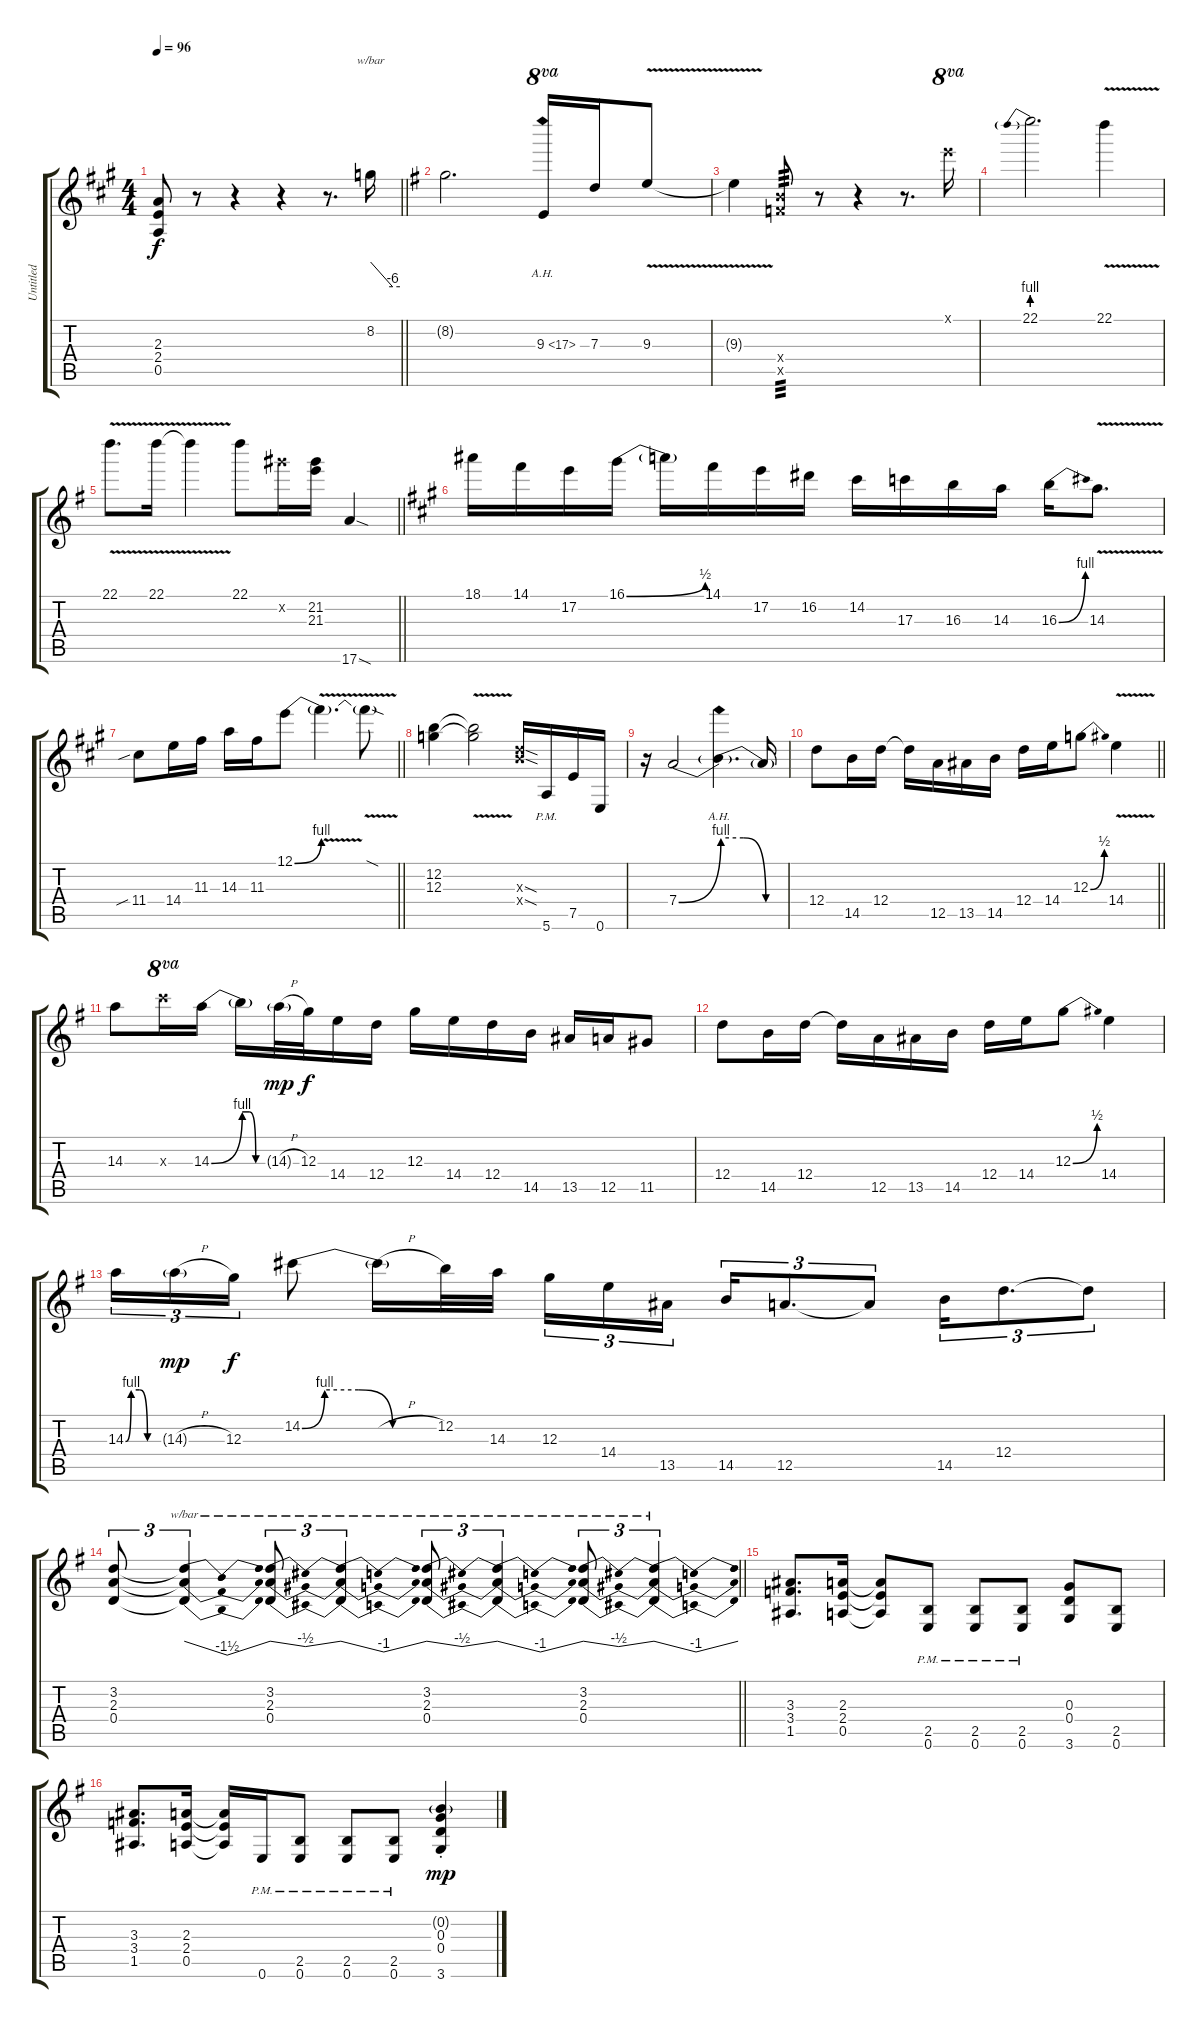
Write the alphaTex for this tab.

\track ("Untitled" "Untitled") {instrument distortionguitar}
\staff {score tabs}
\tuning (E4 B3 G3 D3 A2 E2) {hide}
\ts (4 4)
\tempo 96
\clef g2
\barLineRight lightlight
\ks a
(2.3 2.4 0.5).8{dy f} r.8 r.4 r.4 r.8{d} 8.2.16{tbe (custom default 0 0 45 -24 60 -24)} |
\ks g
8.2{t}.2{d} 9.3{ah 8}.16{ot 8va} 7.3.16 9.3{v}.8 |
9.3{v t}.4 (9.4{x} 8.5{x}).8{tp 3} r.8 r.4 r.8{d} 24.1{x}.16{ot 8va} |
22.1{be (prebend 0 4 60 4)}.2{d} 22.1{v}.4 |
\barLineRight lightlight
22.1{v}.8{d} 22.1{v}.16 22.1{v t}.4 22.1.8 21.2{x}.16 (21.2 21.3).16 17.6{sod}.4 |
\ks a
18.1.16 14.1.16 17.2.16 16.1{be (bend 0 0 60 2)}.16 16.1{t}.16 14.1.16 17.2.16 16.2.16 14.2.16 17.3.16 16.3.16 14.3.16 16.3{be (bend 0 0 60 4)}.16 14.3{v}.8{d} |
\barLineRight lightlight
11.4{sib}.8 14.4.16 11.3.16 14.3.16 11.3.16 12.1{be (bend 0 0 60 4)}.8 12.1{v t}.4{d} 12.1{sod t}.8 |
(12.2 12.3).4 (12.2{v t} 12.3{v t}).2 (7.3{sod x} 9.4{sod x}).16 5.6{pm}.16 7.5.16 0.6.16 |
r.16 7.4{be (bend 0 0 60 4)}.2 7.4{be (custom 0 4 20 4 40 0 60 0) ah 19 t}.4{d} 7.4{t}.16 |
\barLineRight lightlight
12.4.8 14.5.16 12.4.16 12.4{t}.16 12.5.16 13.5.16 14.5.16 12.4.16 14.4.16 12.3{be (bend 0 0 60 2)}.8 14.4{v}.4 |
\ks g
14.3.8 29.3{x}.16{ot 8va} 14.3{be (bend 0 0 60 4)}.16 14.3{be (custom 0 4 20 4 40 0 60 0) t}.16 14.3{h g}.32{dy mp} 12.3.32{dy f} 14.4.16 12.4.16 12.3.16 14.4.16 12.4.16 14.5.16 13.5.16 12.5.16 11.5.8 |
12.4.8 14.5.16 12.4.16 12.4{t}.16 12.5.16 13.5.16 14.5.16 12.4.16 14.4.16 12.3{be (bend 0 0 60 2)}.8 14.4.4 |
14.3{be (custom 0 0 10 4 25 4 40 0 60 0)}.16{tu (3 2)} 14.3{h g}.16{tu (3 2) dy mp} 12.3.16{tu (3 2) dy f} 14.2{be (custom 0 0 10 4 25 4 40 0 60 0)}.8 14.2{h t}.16 12.2.32 14.3.32{beam splitsecondary} 12.3.16{tu (3 2)} 14.4.16{tu (3 2)} 13.5.16{tu (3 2)} 14.5.16{tu (3 2)} 12.5.8{d tu (3 2)} 12.5{t}.8{tu (3 2)} 14.5.16{tu (3 2)} 12.4.8{d tu (3 2)} 12.4{t}.8{tu (3 2)} |
\barLineRight lightlight
(3.2 2.3 0.4).8{tu (3 2)} (3.2{t} 2.3{t} 0.4{t}).4{tu (3 2) tbe (dip default 0 0 30 -6 60 0)} (3.2 2.3 0.4).8{tu (3 2) tbe (dip default 0 0 30 -2 60 0)} (3.2{t} 2.3{t} 0.4{t}).4{tu (3 2) tbe (dip default 0 0 30 -4 60 0)} (3.2 2.3 0.4).8{tu (3 2) tbe (dip default 0 0 30 -2 60 0)} (3.2{t} 2.3{t} 0.4{t}).4{tu (3 2) tbe (dip default 0 0 30 -4 60 0)} (3.2 2.3 0.4).8{tu (3 2) tbe (dip default 0 0 30 -2 60 0)} (3.2{t} 2.3{t} 0.4{t}).4{tu (3 2) tbe (dip default 0 0 30 -4 60 0)} |
(3.3 3.4 1.5).8{d} (2.3 2.4 0.5).16 (2.3{t} 2.4{t} 0.5{t}).8 (2.5{pm} 0.6{pm}).8 (2.5{pm} 0.6{pm}).8 (2.5{pm} 0.6{pm}).8 (0.3 0.4 3.6).8 (2.5 0.6).8 |
(3.3 3.4 1.5).8{d} (2.3 2.4 0.5).16 (2.3{t} 2.4{t} 0.5{t}).16 0.6{pm}.16 (2.5{pm} 0.6{pm}).8 (2.5{pm} 0.6{pm}).8 (2.5{pm} 0.6{pm}).8 (0.2{g st} 0.3{st} 0.4{st} 3.6{st}).4{dy mp}
